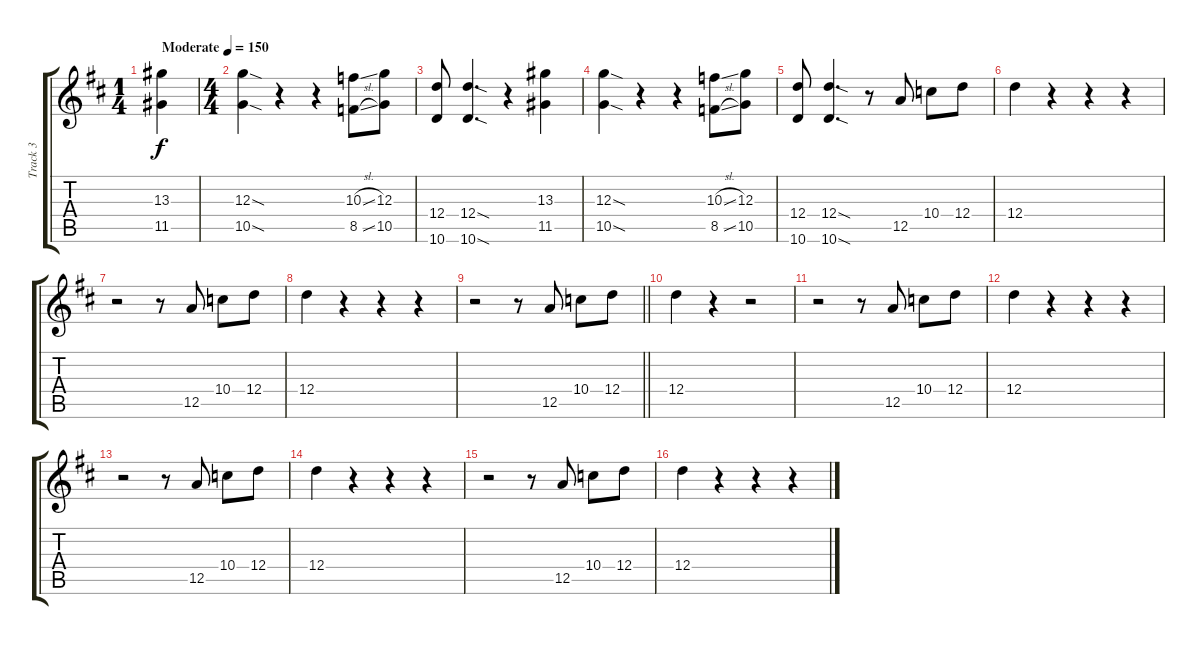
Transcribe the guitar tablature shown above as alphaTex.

\track ("Track 3" "Track 3") {instrument overdrivenguitar}
\staff {score tabs}
\tuning (E4 B3 G3 D3 A2 E2) {hide}
\ts (1 4)
\tempo (150 "Moderate")
\clef g2
\ks d
(13.3 11.5).4{dy f instrument overdrivenguitar} |
\ts (4 4)
(12.3{sod} 10.5{sod}).4 r.4 r.4 (10.3{sl} 8.5{sl}).8 (12.3 10.5).8 |
(12.4 10.6).8 (12.4{sod} 10.6{sod}).4{d} r.4 (13.3 11.5).4 |
(12.3{sod} 10.5{sod}).4 r.4 r.4 (10.3{sl} 8.5{sl}).8 (12.3 10.5).8 |
(12.4 10.6).8 (12.4{sod} 10.6{sod}).4{d} r.8 12.5.8 10.4.8 12.4.8 |
12.4.4 r.4 r.4 r.4 |
r.2 r.8 12.5.8 10.4.8 12.4.8 |
12.4.4 r.4 r.4 r.4 |
\barLineRight lightlight
r.2 r.8 12.5.8 10.4.8 12.4.8 |
12.4.4 r.4 r.2 |
r.2 r.8 12.5.8 10.4.8 12.4.8 |
12.4.4 r.4 r.4 r.4 |
r.2 r.8 12.5.8 10.4.8 12.4.8 |
12.4.4 r.4 r.4 r.4 |
r.2 r.8 12.5.8 10.4.8 12.4.8 |
12.4.4 r.4 r.4 r.4
